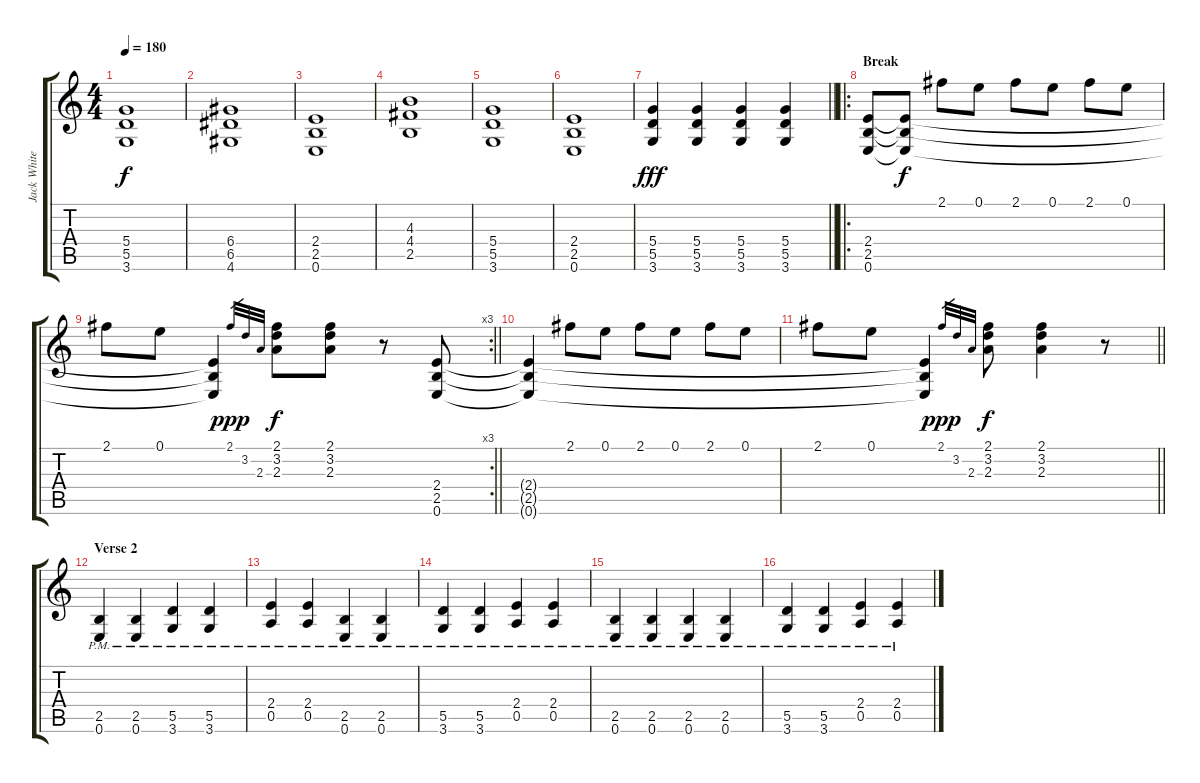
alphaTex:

\track ("Jack White (Guitar)" "Jack White") {instrument distortionguitar}
\staff {score tabs}
\tuning (E4 B3 G3 D3 A2 E2) {hide}
\ts (4 4)
\tempo 180
\clef g2
\ks c
(5.4 5.5 3.6).1{dy f} |
(6.4 6.5 4.6).1 |
(2.4 2.5 0.6).1 |
(4.3 4.4 2.5).1 |
(5.4 5.5 3.6).1 |
(2.4 2.5 0.6).1 |
\barLineRight lightlight
(5.4 5.5 3.6).4{dy fff instrument distortionguitar} (5.4 5.5 3.6).4 (5.4 5.5 3.6).4 (5.4 5.5 3.6).4 |
\ro
\section ("" "Break")
(2.4 2.5 0.6).8 (2.4{t} 2.5{t} 0.6{t}).8{dy f} 2.1.8 0.1.8 2.1.8 0.1.8 2.1.8 0.1.8 |
\rc 3
\barLineRight lightlight
2.1.8 0.1.8 (2.4{t} 2.5{t} 0.6{t}).4 2.1.32{gr dy ppp} 3.2.32{gr} 2.3.32{gr} (2.1 3.2 2.3).8{dy f} (2.1 3.2 2.3).8 r.8 (2.4 2.5 0.6).8 |
(2.4{t} 2.5{t} 0.6{t}).4 2.1.8 0.1.8 2.1.8 0.1.8 2.1.8 0.1.8 |
\barLineRight lightlight
2.1.8 0.1.8 (2.4{t} 2.5{t} 0.6{t}).4 2.1.32{gr dy ppp} 3.2.32{gr} 2.3.32{gr} (2.1 3.2 2.3).8{dy f} (2.1 3.2 2.3).4 r.8 |
\section ("" "Verse 2")
(2.5{pm} 0.6{pm}).4{instrument electricguitarclean} (2.5{pm} 0.6{pm}).4 (5.5{pm} 3.6{pm}).4 (5.5{pm} 3.6{pm}).4 |
(2.4{pm} 0.5{pm}).4 (2.4{pm} 0.5{pm}).4 (2.5{pm} 0.6{pm}).4 (2.5{pm} 0.6{pm}).4 |
(5.5{pm} 3.6{pm}).4 (5.5{pm} 3.6{pm}).4 (2.4{pm} 0.5{pm}).4 (2.4{pm} 0.5{pm}).4 |
(2.5{pm} 0.6{pm}).4 (2.5{pm} 0.6{pm}).4 (2.5{pm} 0.6{pm}).4 (2.5{pm} 0.6{pm}).4 |
(5.5{pm} 3.6{pm}).4 (5.5{pm} 3.6{pm}).4 (2.4{pm} 0.5{pm}).4 (2.4{pm} 0.5{pm}).4
